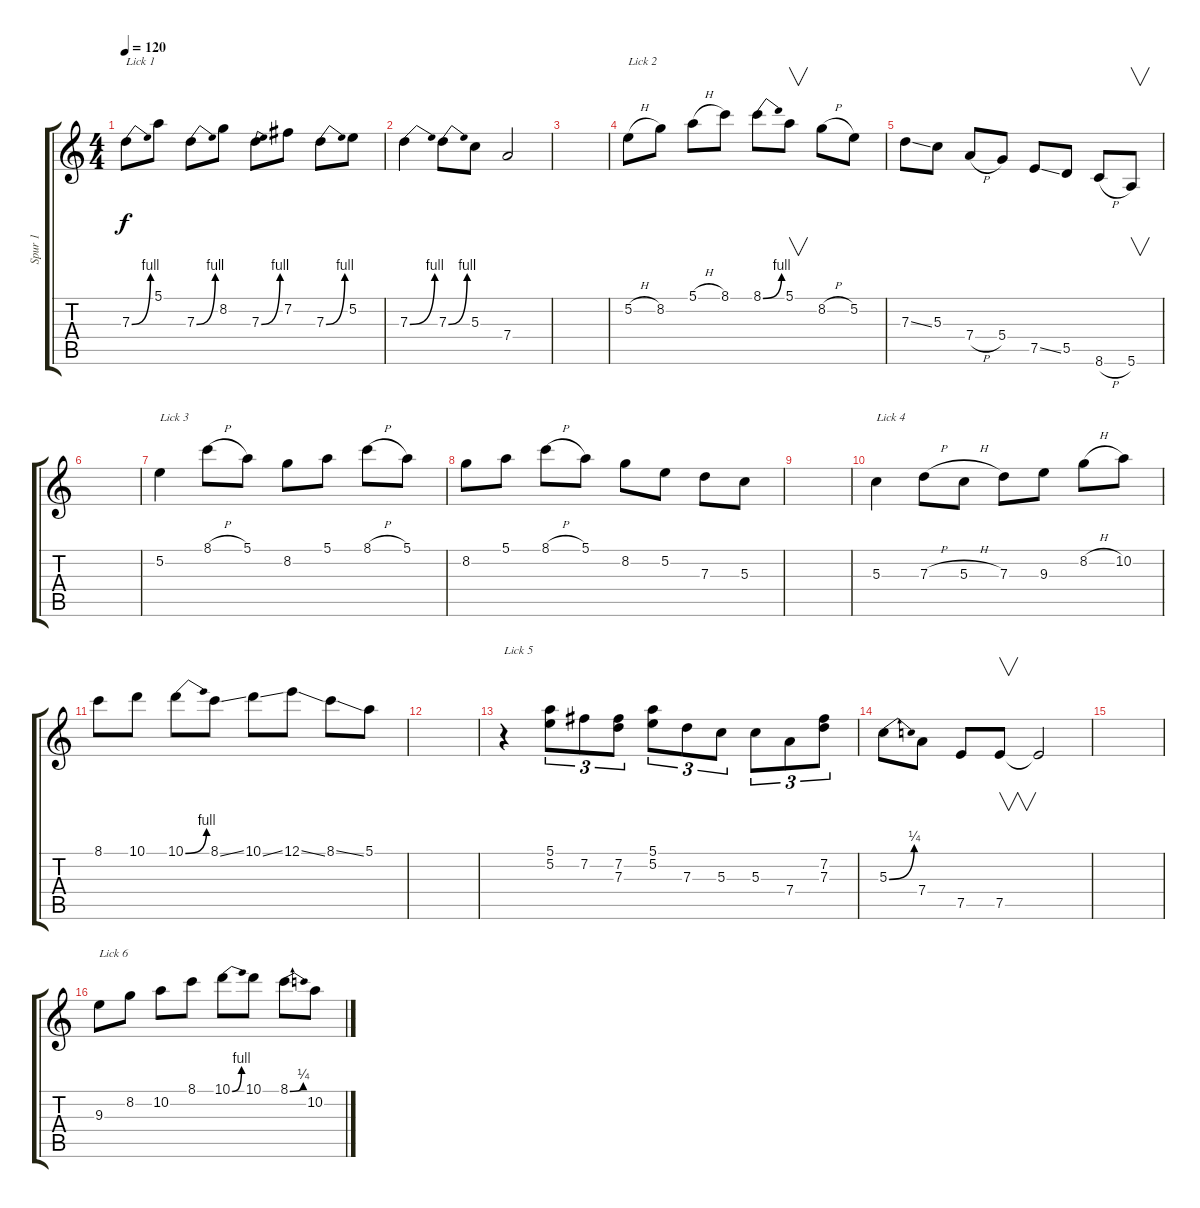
\track ("Spur 1" "Spur 1") {instrument distortionguitar}
\staff {score tabs}
\tuning (E4 B3 G3 D3 A2 E2) {hide}
\ts (4 4)
\tempo 120
\clef g2
\ks c
7.3{be (bend 0 0 60 4)}.8{txt "Lick 1" dy f instrument distortionguitar} 5.1.8 7.3{be (bend 0 0 60 4)}.8 8.2.8 7.3{be (bend 0 0 60 4)}.8 7.2.8 7.3{be (bend 0 0 60 4)}.8 5.2.8 |
7.3{be (bend 0 0 60 4)}.4 7.3{be (bend 0 0 60 4)}.8 5.3.8 7.4.2 |
|
5.2{h}.8{txt "Lick 2"} 8.2.8 5.1{h}.8 8.1.8 8.1{be (bend 0 0 60 4)}.8 5.1.8{v} 8.2{h}.8 5.2.8 |
7.3{ss}.8 5.3.8 7.4{h}.8 5.4.8 7.5{ss}.8 5.5.8 8.6{h}.8 5.6.8{v} |
|
5.2.4{txt "Lick 3"} 8.1{h}.8 5.1.8 8.2.8 5.1.8 8.1{h}.8 5.1.8 |
8.2.8 5.1.8 8.1{h}.8 5.1.8 8.2.8 5.2.8 7.3.8 5.3.8 |
|
5.3.4{txt "Lick 4"} 7.3{h}.8 5.3{h}.8 7.3.8 9.3.8 8.2{h}.8 10.2.8 |
8.1.8 10.1.8 10.1{be (bend 0 0 60 4)}.8 8.1{ss}.8 10.1{ss}.8 12.1{ss}.8 8.1{ss}.8 5.1.8 |
|
r.4{txt "Lick 5"} (5.1 5.2).8{tu (3 2)} 7.2.8{tu (3 2)} (7.2 7.3).8{tu (3 2)} (5.1 5.2).8{tu (3 2)} 7.3.8{tu (3 2)} 5.3.8{tu (3 2)} 5.3.8{tu (3 2)} 7.4.8{tu (3 2)} (7.2 7.3).8{tu (3 2)} |
5.3{be (bend 0 0 60 1)}.8 7.4.8 7.5.8 7.5.8{v} 7.5{t}.2 |
|
9.3.8{txt "Lick 6"} 8.2.8 10.2.8 8.1.8 10.1{be (bend 0 0 60 4)}.8 10.1.8 8.1{be (bend 0 0 60 1)}.8 10.2.8
